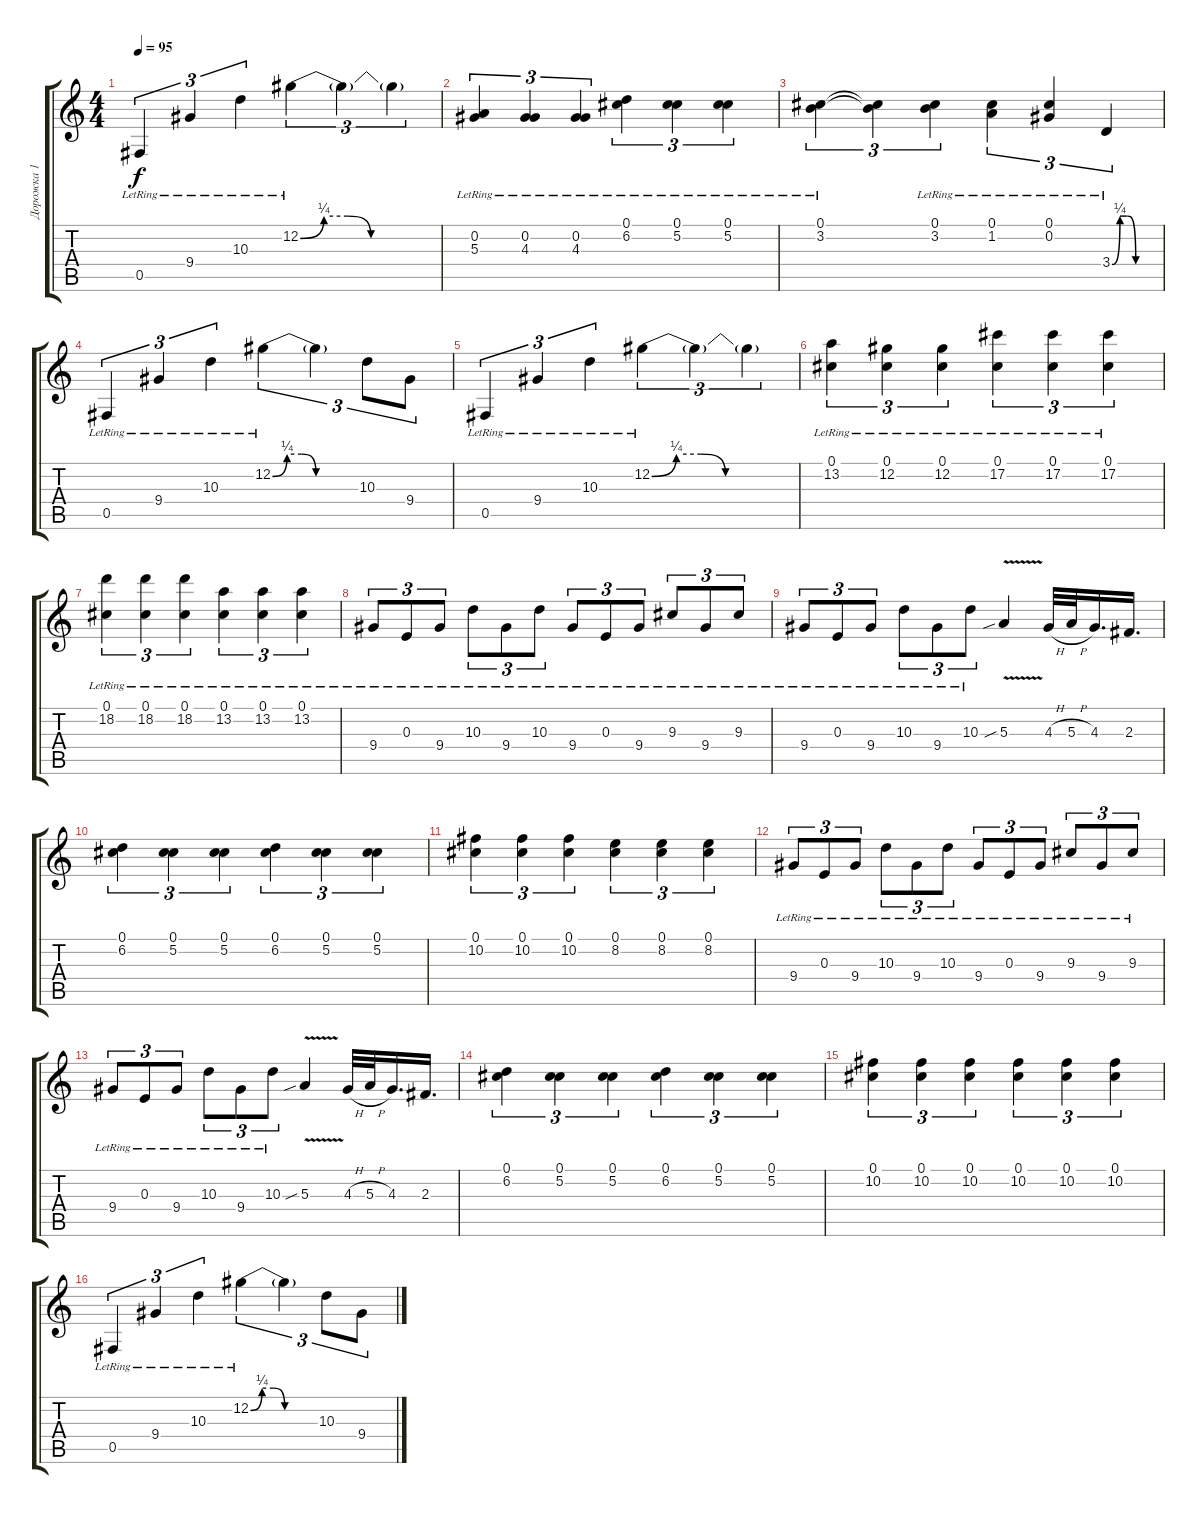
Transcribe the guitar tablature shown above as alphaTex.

\track ("Дорожка 1" "Дорожка 1") {instrument electricguitarjazz}
\staff {score tabs}
\tuning (Db4 Ab3 E3 B2 Gb2 Db2) {hide}
\ts (4 4)
\tempo 95
\clef g2
\ks c
0.5{lr}.4{tu (3 2) dy f} 9.4{lr}.4{tu (3 2)} 10.3{lr}.4{tu (3 2)} 12.2{be (custom 0 0 10 1 20 1 30 0 60 0) lr}.4{tu (3 2)} 12.2{t}.4{tu (3 2)} 12.2{t}.4{tu (3 2)} |
(0.2{lr} 5.3{lr}).4{tu (3 2)} (0.2{lr} 4.3{lr}).4{tu (3 2)} (0.2{lr} 4.3{lr}).4{tu (3 2)} (0.1{lr} 6.2{lr}).4{tu (3 2)} (0.1{lr} 5.2{lr}).4{tu (3 2)} (0.1{lr} 5.2{lr}).4{tu (3 2)} |
(0.1{lr} 3.2{lr}).4{tu (3 2)} (0.1{t} 3.2{t}).4{tu (3 2)} (0.1{lr} 3.2{lr}).4{tu (3 2)} (0.1{lr} 1.2{lr}).4{tu (3 2)} (0.1{lr} 0.2{lr}).4{tu (3 2)} 3.4{be (custom 0 0 10 1 18 1 20 1 30 0 60 0) lr}.4{tu (3 2)} |
0.5{lr}.4{tu (3 2)} 9.4{lr}.4{tu (3 2)} 10.3{lr}.4{tu (3 2)} 12.2{be (custom 0 0 10 1 20 1 30 0 60 0) lr}.4{tu (3 2)} 12.2{t}.4{tu (3 2)} 10.3.8{tu (3 2)} 9.4.8{tu (3 2)} |
0.5{lr}.4{tu (3 2)} 9.4{lr}.4{tu (3 2)} 10.3{lr}.4{tu (3 2)} 12.2{be (custom 0 0 10 1 20 1 30 0 60 0) lr}.4{tu (3 2)} 12.2{t}.4{tu (3 2)} 12.2{t}.4{tu (3 2)} |
(0.1{lr} 13.2{lr}).4{tu (3 2)} (0.1{lr} 12.2{lr}).4{tu (3 2)} (0.1{lr} 12.2{lr}).4{tu (3 2)} (0.1{lr} 17.2{lr}).4{tu (3 2)} (0.1{lr} 17.2{lr}).4{tu (3 2)} (0.1{lr} 17.2{lr}).4{tu (3 2)} |
(0.1{lr} 18.2{lr}).4{tu (3 2)} (0.1{lr} 18.2{lr}).4{tu (3 2)} (0.1{lr} 18.2{lr}).4{tu (3 2)} (0.1{lr} 13.2{lr}).4{tu (3 2)} (0.1{lr} 13.2{lr}).4{tu (3 2)} (0.1{lr} 13.2{lr}).4{tu (3 2)} |
9.4{lr}.8{tu (3 2)} 0.3{lr}.8{tu (3 2)} 9.4{lr}.8{tu (3 2)} 10.3{lr}.8{tu (3 2)} 9.4{lr}.8{tu (3 2)} 10.3{lr}.8{tu (3 2)} 9.4{lr}.8{tu (3 2)} 0.3{lr}.8{tu (3 2)} 9.4{lr}.8{tu (3 2)} 9.3{lr}.8{tu (3 2)} 9.4{lr}.8{tu (3 2)} 9.3{lr}.8{tu (3 2)} |
9.4{lr}.8{tu (3 2)} 0.3{lr}.8{tu (3 2)} 9.4{lr}.8{tu (3 2)} 10.3{lr}.8{tu (3 2)} 9.4{lr}.8{tu (3 2)} 10.3{lr}.8{tu (3 2)} 5.3{v sib}.4 4.3{h}.32 5.3{h}.32 4.3.16{d} 2.3.16{d} |
(0.1 6.2).4{tu (3 2)} (0.1 5.2).4{tu (3 2)} (0.1 5.2).4{tu (3 2)} (0.1 6.2).4{tu (3 2)} (0.1 5.2).4{tu (3 2)} (0.1 5.2).4{tu (3 2)} |
(0.1 10.2).4{tu (3 2)} (0.1 10.2).4{tu (3 2)} (0.1 10.2).4{tu (3 2)} (0.1 8.2).4{tu (3 2)} (0.1 8.2).4{tu (3 2)} (0.1 8.2).4{tu (3 2)} |
9.4{lr}.8{tu (3 2)} 0.3{lr}.8{tu (3 2)} 9.4{lr}.8{tu (3 2)} 10.3{lr}.8{tu (3 2)} 9.4{lr}.8{tu (3 2)} 10.3{lr}.8{tu (3 2)} 9.4{lr}.8{tu (3 2)} 0.3{lr}.8{tu (3 2)} 9.4{lr}.8{tu (3 2)} 9.3{lr}.8{tu (3 2)} 9.4{lr}.8{tu (3 2)} 9.3{lr}.8{tu (3 2)} |
9.4{lr}.8{tu (3 2)} 0.3{lr}.8{tu (3 2)} 9.4{lr}.8{tu (3 2)} 10.3{lr}.8{tu (3 2)} 9.4{lr}.8{tu (3 2)} 10.3{lr}.8{tu (3 2)} 5.3{v sib}.4 4.3{h}.32 5.3{h}.32 4.3.16{d} 2.3.16{d} |
(0.1 6.2).4{tu (3 2)} (0.1 5.2).4{tu (3 2)} (0.1 5.2).4{tu (3 2)} (0.1 6.2).4{tu (3 2)} (0.1 5.2).4{tu (3 2)} (0.1 5.2).4{tu (3 2)} |
(0.1 10.2).4{tu (3 2)} (0.1 10.2).4{tu (3 2)} (0.1 10.2).4{tu (3 2)} (0.1 10.2).4{tu (3 2)} (0.1 10.2).4{tu (3 2)} (0.1 10.2).4{tu (3 2)} |
0.5{lr}.4{tu (3 2)} 9.4{lr}.4{tu (3 2)} 10.3{lr}.4{tu (3 2)} 12.2{be (custom 0 0 10 1 20 1 30 0 60 0) lr}.4{tu (3 2)} 12.2{t}.4{tu (3 2)} 10.3.8{tu (3 2)} 9.4.8{tu (3 2)}
